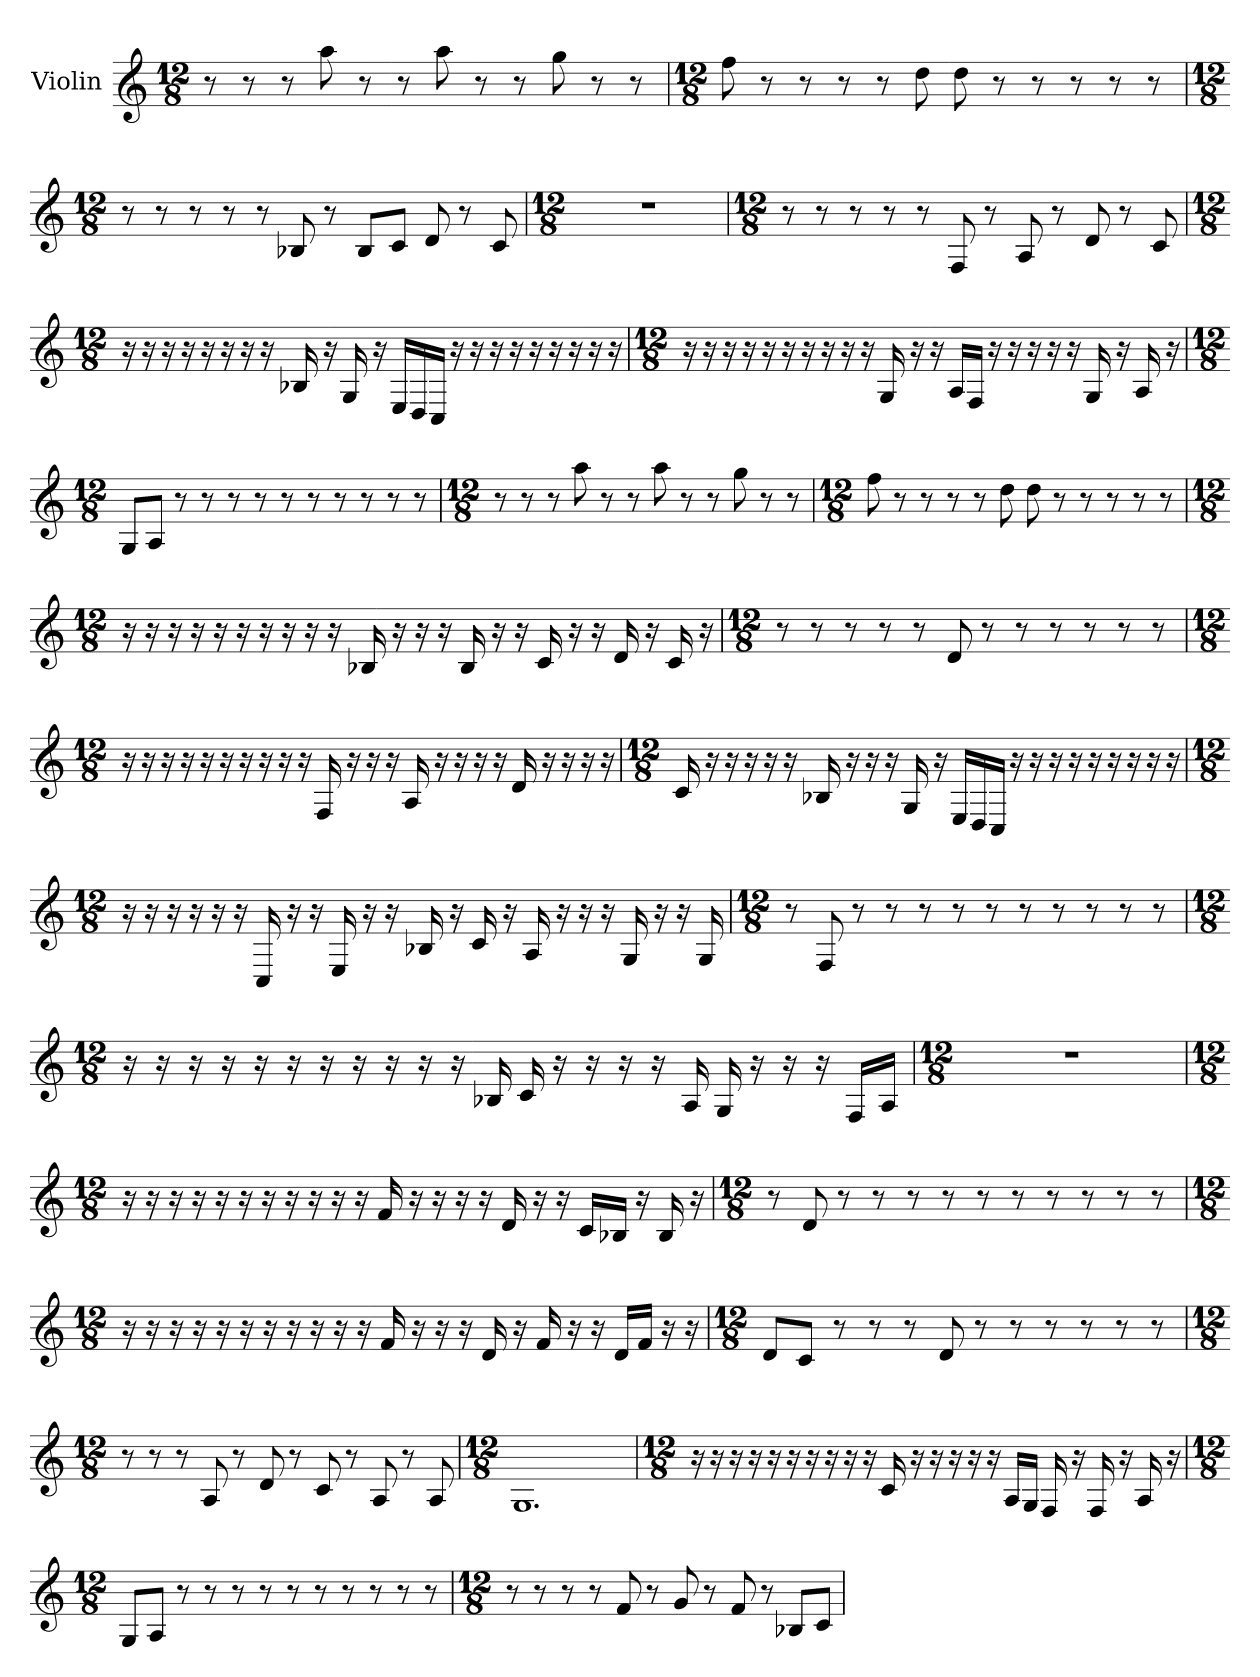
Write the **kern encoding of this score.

**kern
*part1
*staff1
*I"Violin
*I'Vln
*M12/8
=
8r
8r
8r
8aa
8r
8r
8aa
8r
8r
8gg
8r
8r
=
*M12/8
8ff
8r
8r
8r
8r
8dd
8dd
8r
8r
8r
8r
8r
=
*M12/8
8r
8r
8r
8r
8r
8B-X
8r
8B-L
8cJ
8d
8r
8c
=
*M12/8
1.r
=
*M12/8
8r
8r
8r
8r
8r
8F
8r
8A
8r
8d
8r
8c
=
*M12/8
16r
16r
16r
16r
16r
16r
16r
16r
16B-X
16r
16G
16r
16ELL
16D
16CJJ
16r
16r
16r
16r
16r
16r
16r
16r
16r
=
*M12/8
16r
16r
16r
16r
16r
16r
16r
16r
16r
16r
16G
16r
16r
16ALL
16FJJ
16r
16r
16r
16r
16r
16G
16r
16A
16r
=
*M12/8
8GL
8AJ
8r
8r
8r
8r
8r
8r
8r
8r
8r
8r
=
*M12/8
8r
8r
8r
8aa
8r
8r
8aa
8r
8r
8gg
8r
8r
=
*M12/8
8ff
8r
8r
8r
8r
8dd
8dd
8r
8r
8r
8r
8r
=
*M12/8
16r
16r
16r
16r
16r
16r
16r
16r
16r
16r
16B-X
16r
16r
16r
16B-
16r
16r
16c
16r
16r
16d
16r
16c
16r
=
*M12/8
8r
8r
8r
8r
8r
8d
8r
8r
8r
8r
8r
8r
=
*M12/8
16r
16r
16r
16r
16r
16r
16r
16r
16r
16r
16F
16r
16r
16r
16A
16r
16r
16r
16r
16d
16r
16r
16r
16r
=
*M12/8
16c
16r
16r
16r
16r
16r
16B-X
16r
16r
16r
16G
16r
16ELL
16D
16CJJ
16r
16r
16r
16r
16r
16r
16r
16r
16r
=
*M12/8
16r
16r
16r
16r
16r
16r
16C
16r
16r
16E
16r
16r
16B-X
16r
16c
16r
16A
16r
16r
16r
16G
16r
16r
16G
=
*M12/8
8r
8F
8r
8r
8r
8r
8r
8r
8r
8r
8r
8r
=
*M12/8
16r
16r
16r
16r
16r
16r
16r
16r
16r
16r
16r
16B-X
16c
16r
16r
16r
16r
16A
16G
16r
16r
16r
16FLL
16AJJ
=
*M12/8
1.r
=
*M12/8
16r
16r
16r
16r
16r
16r
16r
16r
16r
16r
16r
16f
16r
16r
16r
16r
16d
16r
16r
16cLL
16B-XJJ
16r
16B-
16r
=
*M12/8
8r
8d
8r
8r
8r
8r
8r
8r
8r
8r
8r
8r
=
*M12/8
16r
16r
16r
16r
16r
16r
16r
16r
16r
16r
16r
16f
16r
16r
16r
16d
16r
16f
16r
16r
16dLL
16fJJ
16r
16r
=
*M12/8
8dL
8cJ
8r
8r
8r
8d
8r
8r
8r
8r
8r
8r
=
*M12/8
8r
8r
8r
8A
8r
8d
8r
8c
8r
8A
8r
8A
=
*M12/8
1.G
=
*M12/8
16r
16r
16r
16r
16r
16r
16r
16r
16r
16r
16c
16r
16r
16r
16r
16r
16ALL
16GJJ
16F
16r
16F
16r
16A
16r
=
*M12/8
8GL
8AJ
8r
8r
8r
8r
8r
8r
8r
8r
8r
8r
=
*M12/8
8r
8r
8r
8r
8f
8r
8g
8r
8f
8r
8B-XL
8cJ
=
*-
